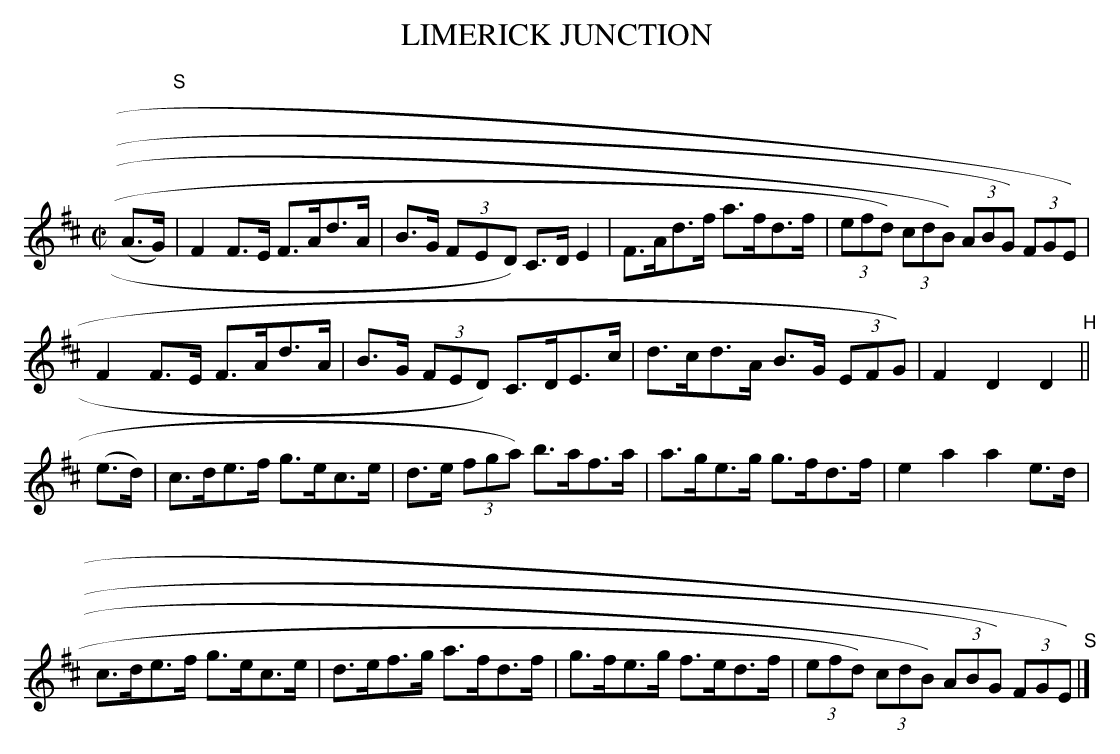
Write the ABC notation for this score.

X:1
T: LIMERICK JUNCTION
M: C|
L: 1/8
K: D
(A>G) "S"| F2 F>E F>Ad>A | B>G (3F-E-D) C>D E2 | F>Ad>f a>fd>f | (3efd) (3cdB) (3ABG) (3FGE) |
F2 F>E F>Ad>A | B>G (3FED) C>DE>c | d>cd>A B>G (3EFG) | F2 D2 D2 "H" ||
(e>d) | c>de>f g>ec>e | d>e (3fga) b>af>a | a>ge>g g>fd>f | e2 a2 a2 e>d |
c>de>f g>ec>e | d>ef>g a>fd>f | g>fe>g f>ed>f | (3efd) (3cdB) (3ABG) (3FGE) "S" |]
